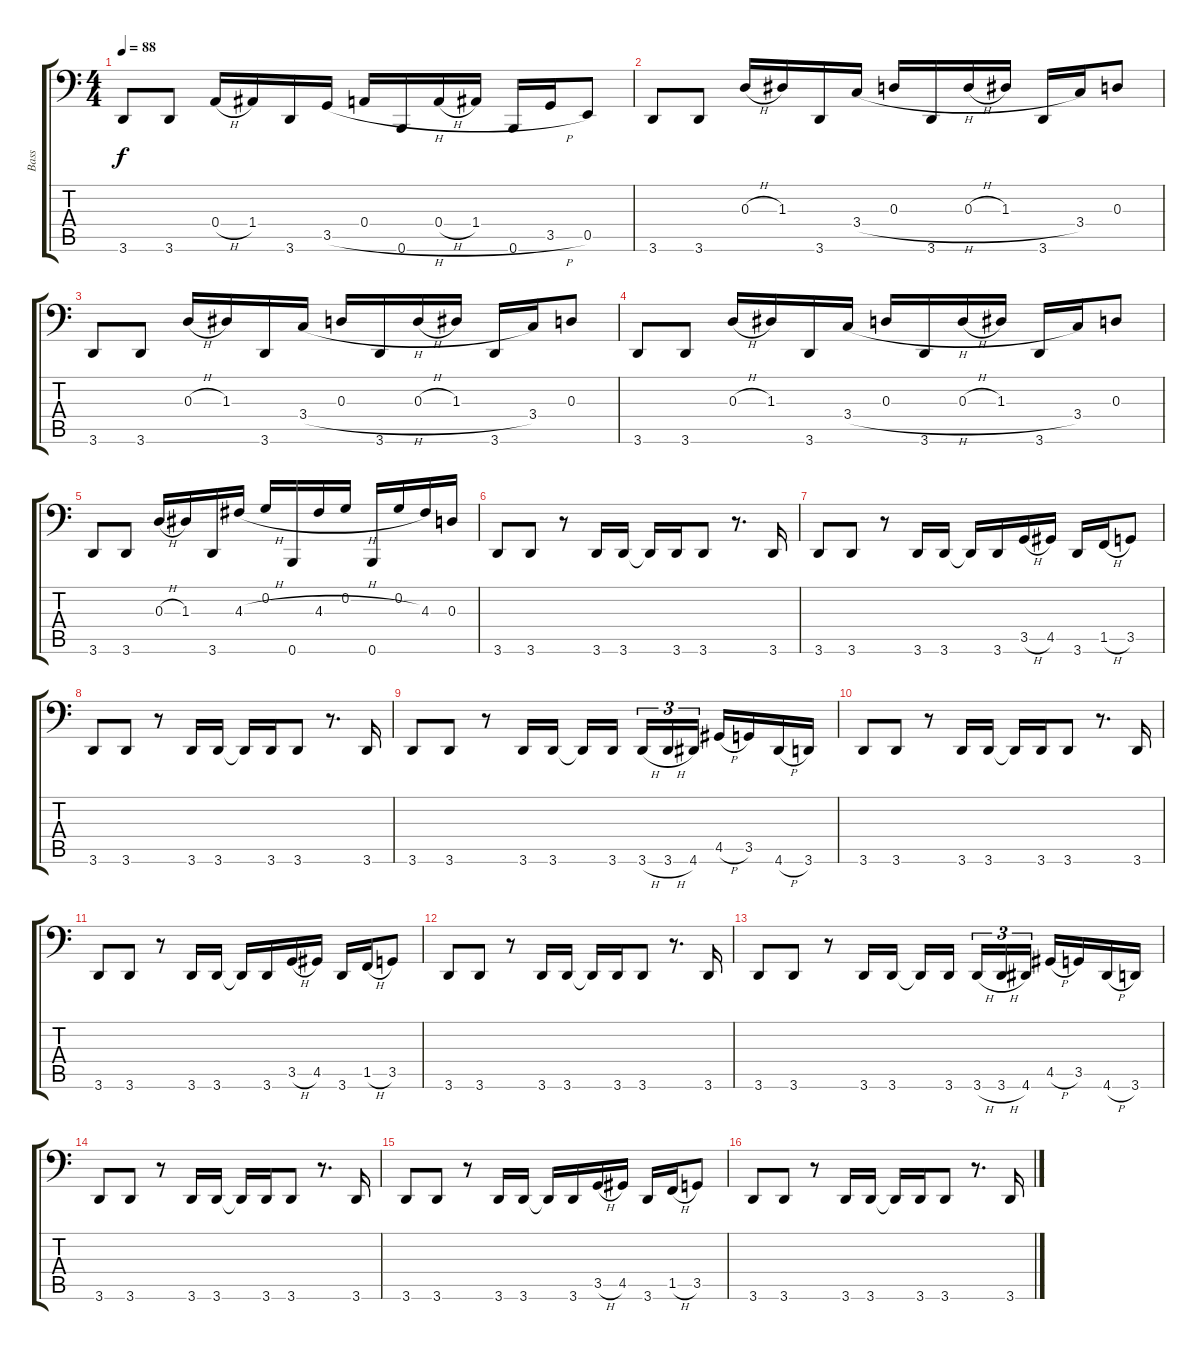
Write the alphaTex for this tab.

\track ("Bass" "Bass") {instrument electricbassfinger}
\staff {score tabs}
\tuning (C3 G2 D2 A1 E1 B0) {hide}
\ts (4 4)
\tempo 88
\clef f4
\ks c
3.6.8{dy f} 3.6.8 0.4{h}.16 1.4.16 3.6.16 3.5{h}.16 0.4.16 0.6.16 0.4{h}.16 1.4.16 0.6.16 3.5{h}.16 0.5.8 |
3.6.8 3.6.8 0.3{h}.16 1.3.16 3.6.16 3.4{h}.16 0.3.16 3.6.16 0.3{h}.16 1.3.16 3.6.16 3.4.16 0.3.8 |
3.6.8 3.6.8 0.3{h}.16 1.3.16 3.6.16 3.4{h}.16 0.3.16 3.6.16 0.3{h}.16 1.3.16 3.6.16 3.4.16 0.3.8 |
3.6.8 3.6.8 0.3{h}.16 1.3.16 3.6.16 3.4{h}.16 0.3.16 3.6.16 0.3{h}.16 1.3.16 3.6.16 3.4.16 0.3.8 |
3.6.8 3.6.8 0.3{h}.16 1.3.16 3.6.16 4.3{h}.16 0.2.16 0.6.16 4.3{h}.16 0.2.16 0.6.16 0.2.16 4.3.16 0.3.16 |
3.6.8 3.6.8 r.8 3.6.16 3.6.16 3.6{t}.16 3.6.16 3.6.8 r.8{d} 3.6.16 |
3.6.8 3.6.8 r.8 3.6.16 3.6.16 3.6{t}.16 3.6.16 3.5{h}.16 4.5.16 3.6.16 1.5{h}.16 3.5.8 |
3.6.8 3.6.8 r.8 3.6.16 3.6.16 3.6{t}.16 3.6.16 3.6.8 r.8{d} 3.6.16 |
3.6.8 3.6.8 r.8 3.6.16 3.6.16 3.6{t}.16 3.6.16 3.6{h}.16{tu (3 2)} 3.6{h}.16{tu (3 2)} 4.6.16{tu (3 2)} 4.5{h}.16 3.5.16 4.6{h}.16 3.6.16 |
3.6.8 3.6.8 r.8 3.6.16 3.6.16 3.6{t}.16 3.6.16 3.6.8 r.8{d} 3.6.16 |
3.6.8 3.6.8 r.8 3.6.16 3.6.16 3.6{t}.16 3.6.16 3.5{h}.16 4.5.16 3.6.16 1.5{h}.16 3.5.8 |
3.6.8 3.6.8 r.8 3.6.16 3.6.16 3.6{t}.16 3.6.16 3.6.8 r.8{d} 3.6.16 |
3.6.8 3.6.8 r.8 3.6.16 3.6.16 3.6{t}.16 3.6.16 3.6{h}.16{tu (3 2)} 3.6{h}.16{tu (3 2)} 4.6.16{tu (3 2)} 4.5{h}.16 3.5.16 4.6{h}.16 3.6.16 |
3.6.8 3.6.8 r.8 3.6.16 3.6.16 3.6{t}.16 3.6.16 3.6.8 r.8{d} 3.6.16 |
3.6.8 3.6.8 r.8 3.6.16 3.6.16 3.6{t}.16 3.6.16 3.5{h}.16 4.5.16 3.6.16 1.5{h}.16 3.5.8 |
3.6.8 3.6.8 r.8 3.6.16 3.6.16 3.6{t}.16 3.6.16 3.6.8 r.8{d} 3.6.16
